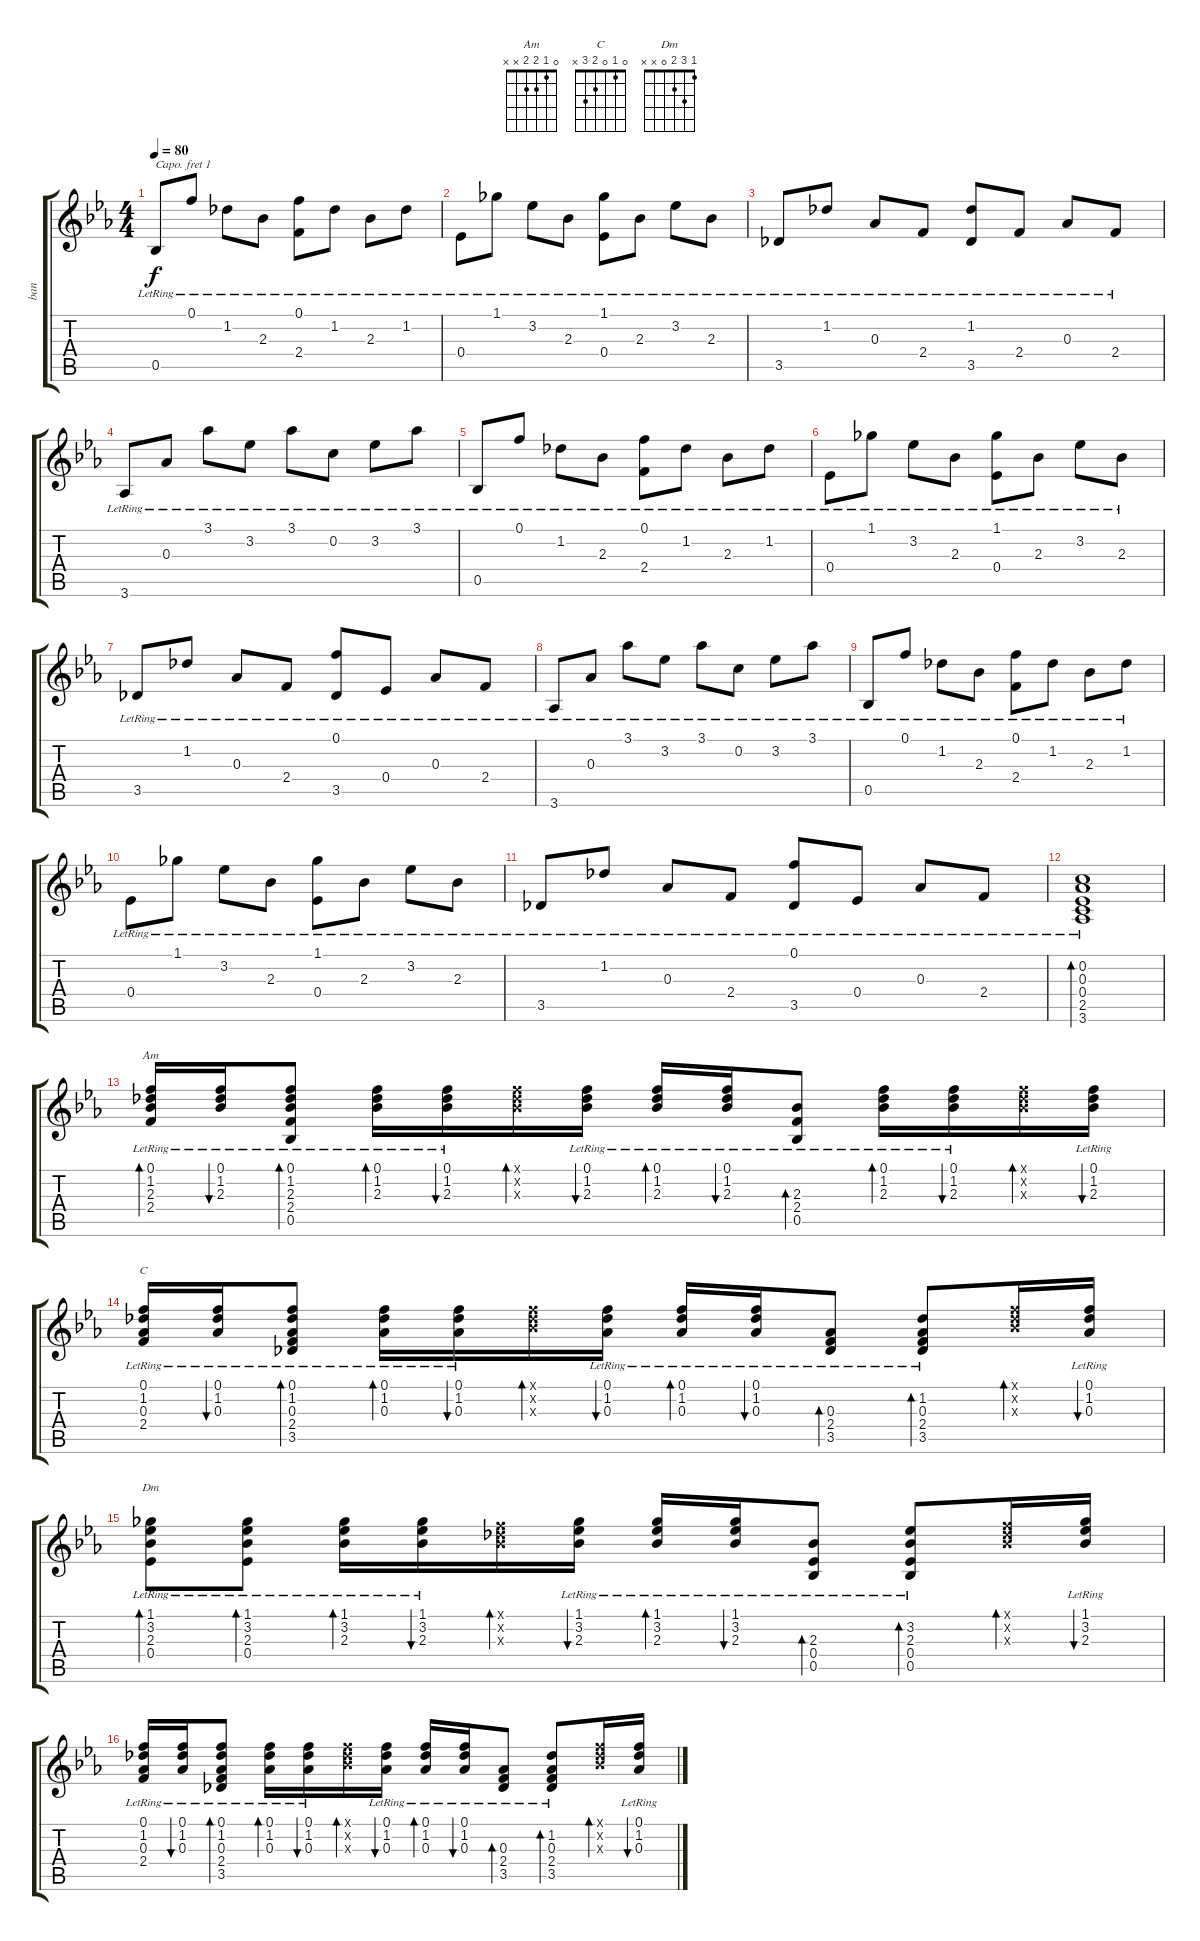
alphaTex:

\track ("ban" "ban") {instrument acousticguitarsteel}
\staff {score tabs}
\capo 1
\tuning (E4 B3 G3 D3 A2 E2) {hide}
\chord ("Am" 0 1 2 2 x x)
\chord ("C" 0 1 0 2 3 x)
\chord ("Dm" 1 3 2 0 x x)
\ts (4 4)
\tempo 80
\clef g2
\ks eb
0.5{lr}.8{dy f} 0.1{lr}.8 1.2{lr}.8 2.3{lr}.8 (0.1{lr} 2.4{lr}).8 1.2{lr}.8 2.3{lr}.8 1.2{lr}.8 |
0.4{lr}.8 1.1{lr}.8 3.2{lr}.8 2.3{lr}.8 (1.1{lr} 0.4{lr}).8 2.3{lr}.8 3.2{lr}.8 2.3{lr}.8 |
3.5{lr}.8 1.2{lr}.8 0.3{lr}.8 2.4{lr}.8 (1.2{lr} 3.5{lr}).8 2.4{lr}.8 0.3{lr}.8 2.4{lr}.8 |
3.6{lr}.8 0.3{lr}.8 3.1{lr}.8 3.2{lr}.8 3.1{lr}.8 0.2{lr}.8 3.2{lr}.8 3.1{lr}.8 |
0.5{lr}.8 0.1{lr}.8 1.2{lr}.8 2.3{lr}.8 (0.1{lr} 2.4{lr}).8 1.2{lr}.8 2.3{lr}.8 1.2{lr}.8 |
0.4{lr}.8 1.1{lr}.8 3.2{lr}.8 2.3{lr}.8 (1.1{lr} 0.4{lr}).8 2.3{lr}.8 3.2{lr}.8 2.3{lr}.8 |
3.5{lr}.8 1.2{lr}.8 0.3{lr}.8 2.4{lr}.8 (0.1{lr} 3.5{lr}).8 0.4{lr}.8 0.3{lr}.8 2.4{lr}.8 |
3.6{lr}.8 0.3{lr}.8 3.1{lr}.8 3.2{lr}.8 3.1{lr}.8 0.2{lr}.8 3.2{lr}.8 3.1{lr}.8 |
0.5{lr}.8 0.1{lr}.8 1.2{lr}.8 2.3{lr}.8 (0.1{lr} 2.4{lr}).8 1.2{lr}.8 2.3{lr}.8 1.2{lr}.8 |
0.4{lr}.8 1.1{lr}.8 3.2{lr}.8 2.3{lr}.8 (1.1{lr} 0.4{lr}).8 2.3{lr}.8 3.2{lr}.8 2.3{lr}.8 |
3.5{lr}.8 1.2{lr}.8 0.3{lr}.8 2.4{lr}.8 (0.1{lr} 3.5{lr}).8 0.4{lr}.8 0.3{lr}.8 2.4{lr}.8 |
(0.2{lr} 0.3{lr} 0.4{lr} 2.5{lr} 3.6{lr}).1{bd 60} |
(0.1{lr} 1.2{lr} 2.3{lr} 2.4{lr}).16{bd 30 ch "Am"} (0.1{lr} 1.2{lr} 2.3{lr}).16{bu 30} (0.1{lr} 1.2{lr} 2.3{lr} 2.4{lr} 0.5{lr}).8{bd 30} (0.1{lr} 1.2{lr} 2.3{lr}).16{bd 30} (0.1{lr} 1.2{lr} 2.3{lr}).16{bu 30} (0.1{x} 1.2{x} 2.3{x}).16{bd 30} (0.1{lr} 1.2{lr} 2.3{lr}).16{bu 30} (0.1{lr} 1.2{lr} 2.3{lr}).16{bd 30} (0.1{lr} 1.2{lr} 2.3{lr}).16{bu 30} (2.3{lr} 2.4{lr} 0.5{lr}).8{bd 30} (0.1{lr} 1.2{lr} 2.3{lr}).16{bd 30} (0.1{lr} 1.2{lr} 2.3{lr}).16{bu 30} (0.1{x} 1.2{x} 2.3{x}).16{bd 30} (0.1{lr} 1.2{lr} 2.3{lr}).16{bu 30} |
(0.1{lr} 1.2{lr} 0.3{lr} 2.4{lr}).16{ch "C"} (0.1{lr} 1.2{lr} 0.3{lr}).16{bu 30} (0.1{lr} 1.2{lr} 0.3{lr} 2.4{lr} 3.5{lr}).8{bd 30} (0.1{lr} 1.2{lr} 0.3{lr}).16{bd 30} (0.1{lr} 1.2{lr} 0.3{lr}).16{bu 30} (0.1{x} 1.2{x} 2.3{x}).16{bd 30} (0.1{lr} 1.2{lr} 0.3{lr}).16{bu 30} (0.1{lr} 1.2{lr} 0.3{lr}).16{bd 30} (0.1{lr} 1.2{lr} 0.3{lr}).16{bu 30} (0.3{lr} 2.4{lr} 3.5{lr}).8{bd 30} (1.2{lr} 0.3{lr} 2.4{lr} 3.5{lr}).8{bd 30} (0.1{x} 1.2{x} 2.3{x}).16{bd 30} (0.1{lr} 1.2{lr} 0.3{lr}).16{bu 30} |
(1.1{lr} 3.2{lr} 2.3{lr} 0.4{lr}).8{bd 30 ch "Dm"} (1.1{lr} 3.2{lr} 2.3{lr} 0.4{lr}).8{bd 30} (1.1{lr} 3.2{lr} 2.3{lr}).16{bd 30} (1.1{lr} 3.2{lr} 2.3{lr}).16{bu 30} (0.1{x} 1.2{x} 2.3{x}).16{bd 30} (1.1{lr} 3.2{lr} 2.3{lr}).16{bu 30} (1.1{lr} 3.2{lr} 2.3{lr}).16{bd 30} (1.1{lr} 3.2{lr} 2.3{lr}).16{bu 30} (2.3{lr} 0.4{lr} 0.5{lr}).8{bd 30} (3.2{lr} 2.3{lr} 0.4{lr} 0.5{lr}).8{bd 30} (0.1{x} 1.2{x} 2.3{x}).16{bd 30} (1.1{lr} 3.2{lr} 2.3{lr}).16{bu 30} |
(0.1{lr} 1.2{lr} 0.3{lr} 2.4{lr}).16 (0.1{lr} 1.2{lr} 0.3{lr}).16{bu 30} (0.1{lr} 1.2{lr} 0.3{lr} 2.4{lr} 3.5{lr}).8{bd 30} (0.1{lr} 1.2{lr} 0.3{lr}).16{bd 30} (0.1{lr} 1.2{lr} 0.3{lr}).16{bu 30} (0.1{x} 1.2{x} 2.3{x}).16{bd 30} (0.1{lr} 1.2{lr} 0.3{lr}).16{bu 30} (0.1{lr} 1.2{lr} 0.3{lr}).16{bd 30} (0.1{lr} 1.2{lr} 0.3{lr}).16{bu 30} (0.3{lr} 2.4{lr} 3.5{lr}).8{bd 30} (1.2{lr} 0.3{lr} 2.4{lr} 3.5{lr}).8{bd 30} (0.1{x} 1.2{x} 2.3{x}).16{bd 30} (0.1{lr} 1.2{lr} 0.3{lr}).16{bu 30}
